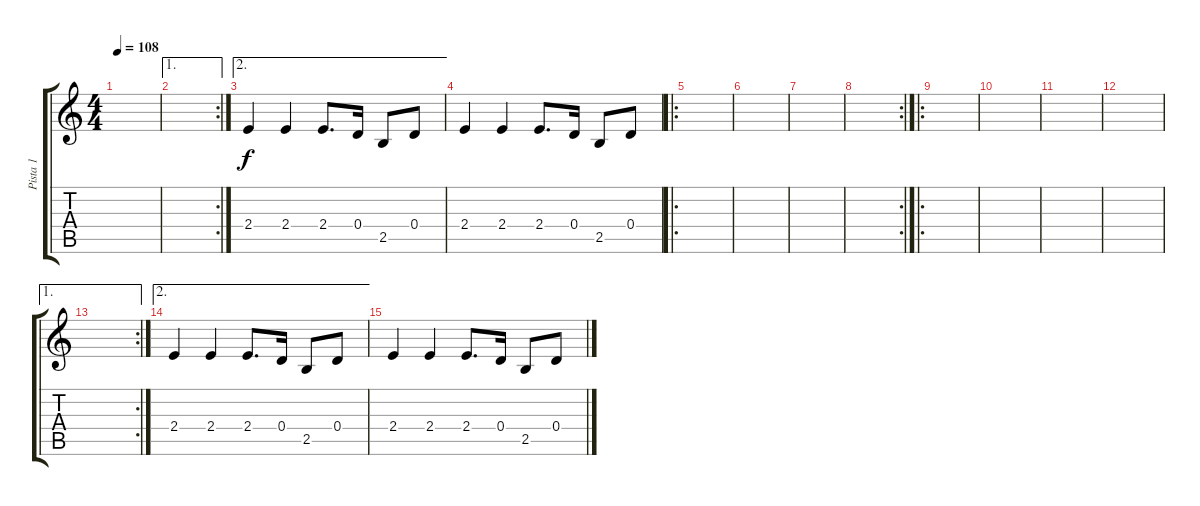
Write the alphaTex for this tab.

\track ("Pista 1" "Pista 1") {instrument distortionguitar}
\staff {score tabs}
\tuning (E4 B3 G3 D3 A2 E2) {hide}
\ts (4 4)
\tempo 108
\clef g2
\ks c
|
\ae 1
\rc 2
|
\ae 2
2.4.4 2.4.4 2.4.8{d} 0.4.16 2.5.8 0.4.8 |
2.4.4 2.4.4 2.4.8{d} 0.4.16 2.5.8 0.4.8 |
\ro
|
|
|
\rc 2
|
\ro
|
|
|
|
\ae 1
\rc 2
|
\ae 2
2.4.4 2.4.4 2.4.8{d} 0.4.16 2.5.8 0.4.8 |
2.4.4 2.4.4 2.4.8{d} 0.4.16 2.5.8 0.4.8
